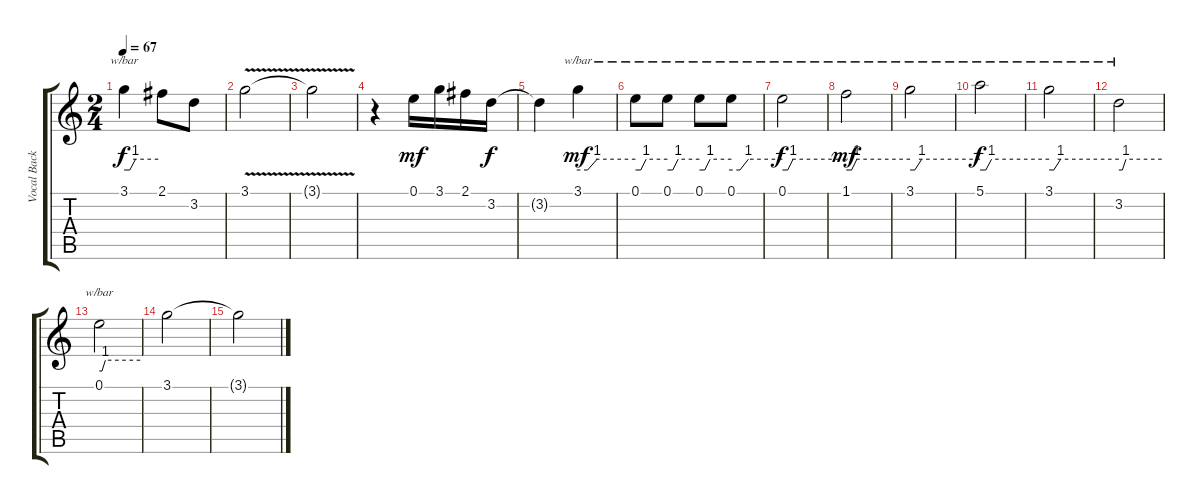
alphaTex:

\track ("Vocal Backup" "Vocal Back") {instrument electricguitarjazz}
\staff {score tabs}
\tuning (E4 B3 G3 D3 A2 E2) {hide}
\ts (2 4)
\tempo 67
\clef g2
\ks c
3.1.4{tbe (custom default 0 0 10 0 20 4 60 4) dy f} 2.1.8 3.2.8 |
3.1{v}.2 |
3.1{t}.2 |
r.4 0.1.16{dy mf} 3.1.16 2.1.16 3.2.16{dy f} |
3.2{t}.4 3.1.4{tbe (custom default 0 0 10 0 20 4 60 4) dy mf} |
0.1.8{tbe (custom default 0 0 10 0 20 4 60 4)} 0.1.8{tbe (custom default 0 0 10 0 20 4 60 4)} 0.1.8{tbe (custom default 0 0 10 0 20 4 60 4)} 0.1.8{tbe (custom default 0 0 10 0 20 4 60 4)} |
0.1.2{tbe (custom default 0 0 5 0 10 4 60 4) dy f} |
1.1.2{tbe (custom default 0 0 5 0 10 4 60 4) dy mf} |
3.1.2{tbe (custom default 0 0 4 0 10 4 60 4)} |
5.1.2{tbe (custom default 0 0 5 0 10 4 60 4) dy f} |
3.1.2{tbe (custom default 0 0 4 0 10 4 60 4)} |
3.2.2{tbe (custom default 0 0 5 0 10 4 60 4)} |
0.1.2{tbe (custom default 0 0 4 0 9 4 60 4)} |
3.1.2 |
3.1{t}.2
